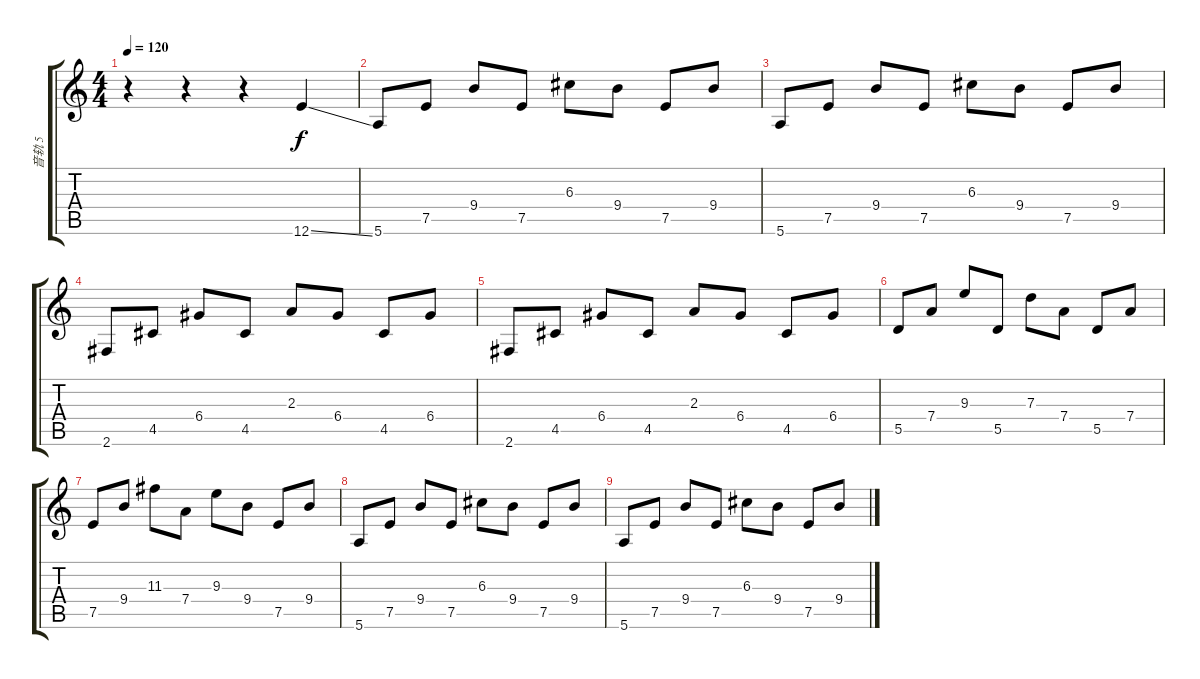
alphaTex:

\track ("音轨 5" "音轨 5") {instrument acousticguitarnylon}
\staff {score tabs}
\tuning (E4 B3 G3 D3 A2 E2) {hide}
\ts (4 4)
\tempo 120
\clef g2
\ks c
r.4{dy f instrument acousticguitarnylon} r.4 r.4 12.6{ss}.4 |
5.6.8 7.5.8 9.4.8 7.5.8 6.3.8 9.4.8 7.5.8 9.4.8 |
5.6.8 7.5.8 9.4.8 7.5.8 6.3.8 9.4.8 7.5.8 9.4.8 |
2.6.8 4.5.8 6.4.8 4.5.8 2.3.8 6.4.8 4.5.8 6.4.8 |
2.6.8 4.5.8 6.4.8 4.5.8 2.3.8 6.4.8 4.5.8 6.4.8 |
5.5.8 7.4.8 9.3.8 5.5.8 7.3.8 7.4.8 5.5.8 7.4.8 |
7.5.8 9.4.8 11.3.8 7.4.8 9.3.8 9.4.8 7.5.8 9.4.8 |
5.6.8 7.5.8 9.4.8 7.5.8 6.3.8 9.4.8 7.5.8 9.4.8 |
5.6.8 7.5.8 9.4.8 7.5.8 6.3.8 9.4.8 7.5.8 9.4.8
